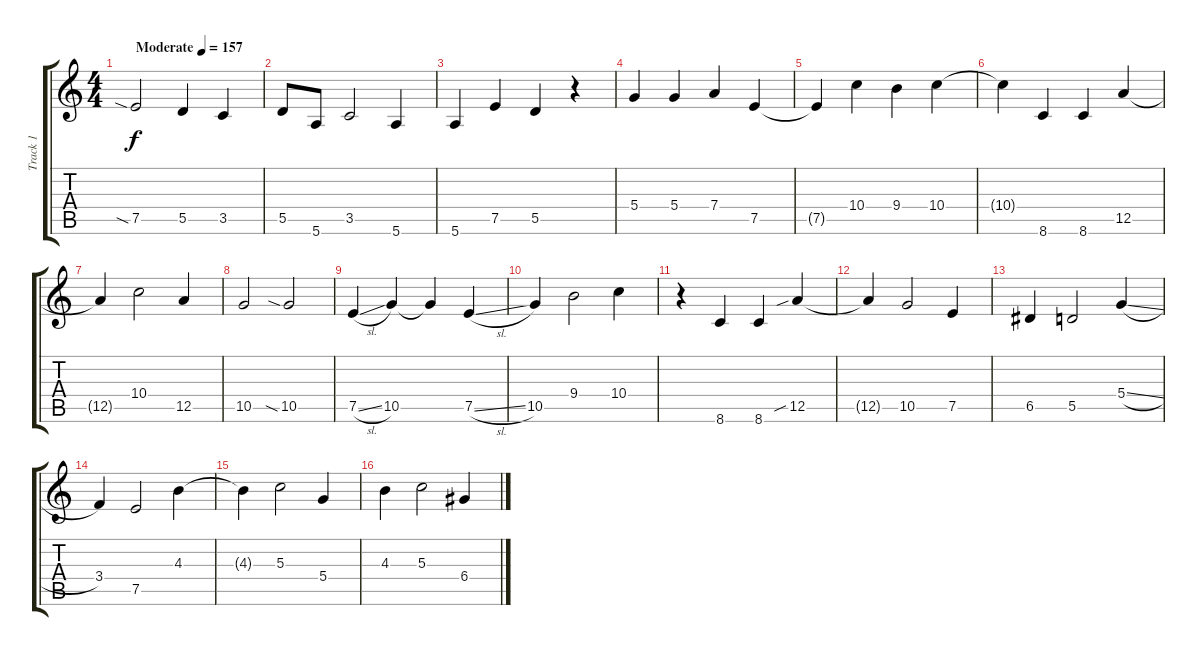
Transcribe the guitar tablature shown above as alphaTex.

\track ("Track 1" "Track 1") {instrument electricguitarjazz}
\staff {score tabs}
\tuning (C4 B3 G3 D3 A2 E2) {hide}
\ts (4 4)
\tempo (157 "Moderate")
\clef g2
\ks c
7.5{sia}.2{dy f instrument electricguitarjazz} 5.5.4 3.5.4 |
5.5.8 5.6.8 3.5.2 5.6.4 |
5.6.4 7.5.4 5.5.4 r.4 |
5.4.4 5.4.4 7.4.4 7.5.4 |
7.5{t}.4 10.4.4 9.4.4 10.4.4 |
10.4{t}.4 8.6.4 8.6.4 12.5.4 |
12.5{t}.4 10.4.2 12.5.4 |
10.5.2 10.5{sia}.2 |
7.5{sl}.4 10.5.4 10.5{t}.4 7.5{sl}.4 |
10.5.4 9.4.2 10.4.4 |
r.4 8.6.4 8.6.4 12.5{sib}.4 |
12.5{t}.4 10.5.2 7.5.4 |
6.5.4 5.5.2 5.4{sl}.4 |
3.4.4 7.5.2 4.3.4 |
4.3{t}.4 5.3.2 5.4.4 |
4.3.4 5.3.2 6.4{sl}.4
